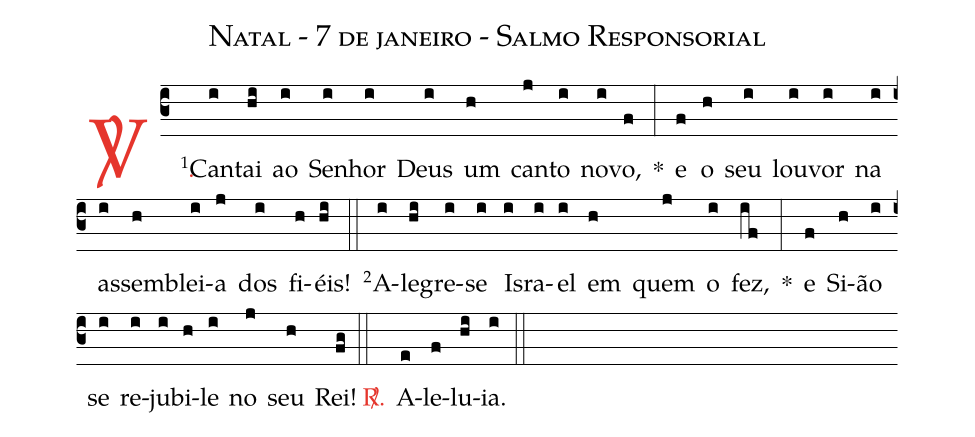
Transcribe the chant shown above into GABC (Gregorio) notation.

name: Natal - 7 de janeiro - Salmo Responsorial;
%%
(c3)

<c><sp>V/</sp>.</c>() <v>\VSup{1}</v>Can(i)tai(hi) ao(i) Se(i)nhor(i) Deus(i) um(h) can(j)to(i) no(i)vo,(f) *(:)
e(f) o(h) seu(i) lou(i)vor(i) na(i) as(i)sem(h)blei(i)a(j) dos(i) fi(h)éis!(hi)

(::)

<v>\VSup{2}</v>A(i)le(hi)gre-(i)se(i) Is(i)ra(i)el(i) em(h) quem(j) o(i) fez,(if) *(:)
e(f) Si(h)ão(i) se(i) re(i)ju(i)bi(h)le(i) no(j) seu(h) Rei!(fg)

(::)

<c><sp>R/</sp>.</c>() A(e)le(f)lu(hi)ia.(i)

(::)
